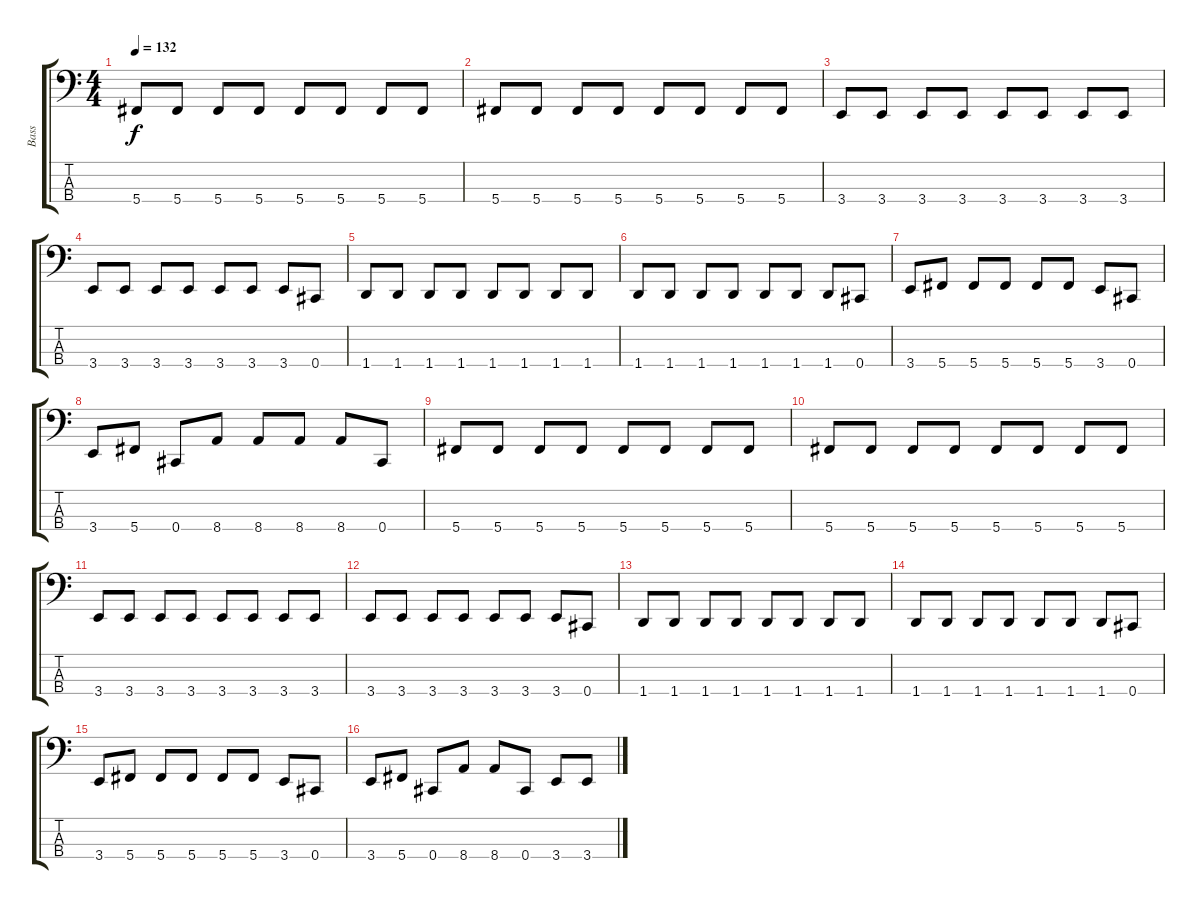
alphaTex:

\track ("Bass" "Bass") {instrument electricbasspick}
\staff {score tabs}
\tuning (Gb2 Db2 Ab1 Db1) {hide}
\ts (4 4)
\tempo 132
\clef f4
\ks c
5.4.8{dy f} 5.4.8 5.4.8 5.4.8 5.4.8 5.4.8 5.4.8 5.4.8 |
5.4.8 5.4.8 5.4.8 5.4.8 5.4.8 5.4.8 5.4.8 5.4.8 |
3.4.8 3.4.8 3.4.8 3.4.8 3.4.8 3.4.8 3.4.8 3.4.8 |
3.4.8 3.4.8 3.4.8 3.4.8 3.4.8 3.4.8 3.4.8 0.4.8 |
1.4.8 1.4.8 1.4.8 1.4.8 1.4.8 1.4.8 1.4.8 1.4.8 |
1.4.8 1.4.8 1.4.8 1.4.8 1.4.8 1.4.8 1.4.8 0.4.8 |
3.4.8 5.4.8 5.4.8 5.4.8 5.4.8 5.4.8 3.4.8 0.4.8 |
3.4.8 5.4.8 0.4.8 8.4.8 8.4.8 8.4.8 8.4.8 0.4.8 |
5.4.8 5.4.8 5.4.8 5.4.8 5.4.8 5.4.8 5.4.8 5.4.8 |
5.4.8 5.4.8 5.4.8 5.4.8 5.4.8 5.4.8 5.4.8 5.4.8 |
3.4.8 3.4.8 3.4.8 3.4.8 3.4.8 3.4.8 3.4.8 3.4.8 |
3.4.8 3.4.8 3.4.8 3.4.8 3.4.8 3.4.8 3.4.8 0.4.8 |
1.4.8 1.4.8 1.4.8 1.4.8 1.4.8 1.4.8 1.4.8 1.4.8 |
1.4.8 1.4.8 1.4.8 1.4.8 1.4.8 1.4.8 1.4.8 0.4.8 |
3.4.8 5.4.8 5.4.8 5.4.8 5.4.8 5.4.8 3.4.8 0.4.8 |
3.4.8 5.4.8 0.4.8 8.4.8 8.4.8 0.4.8 3.4.8 3.4.8
